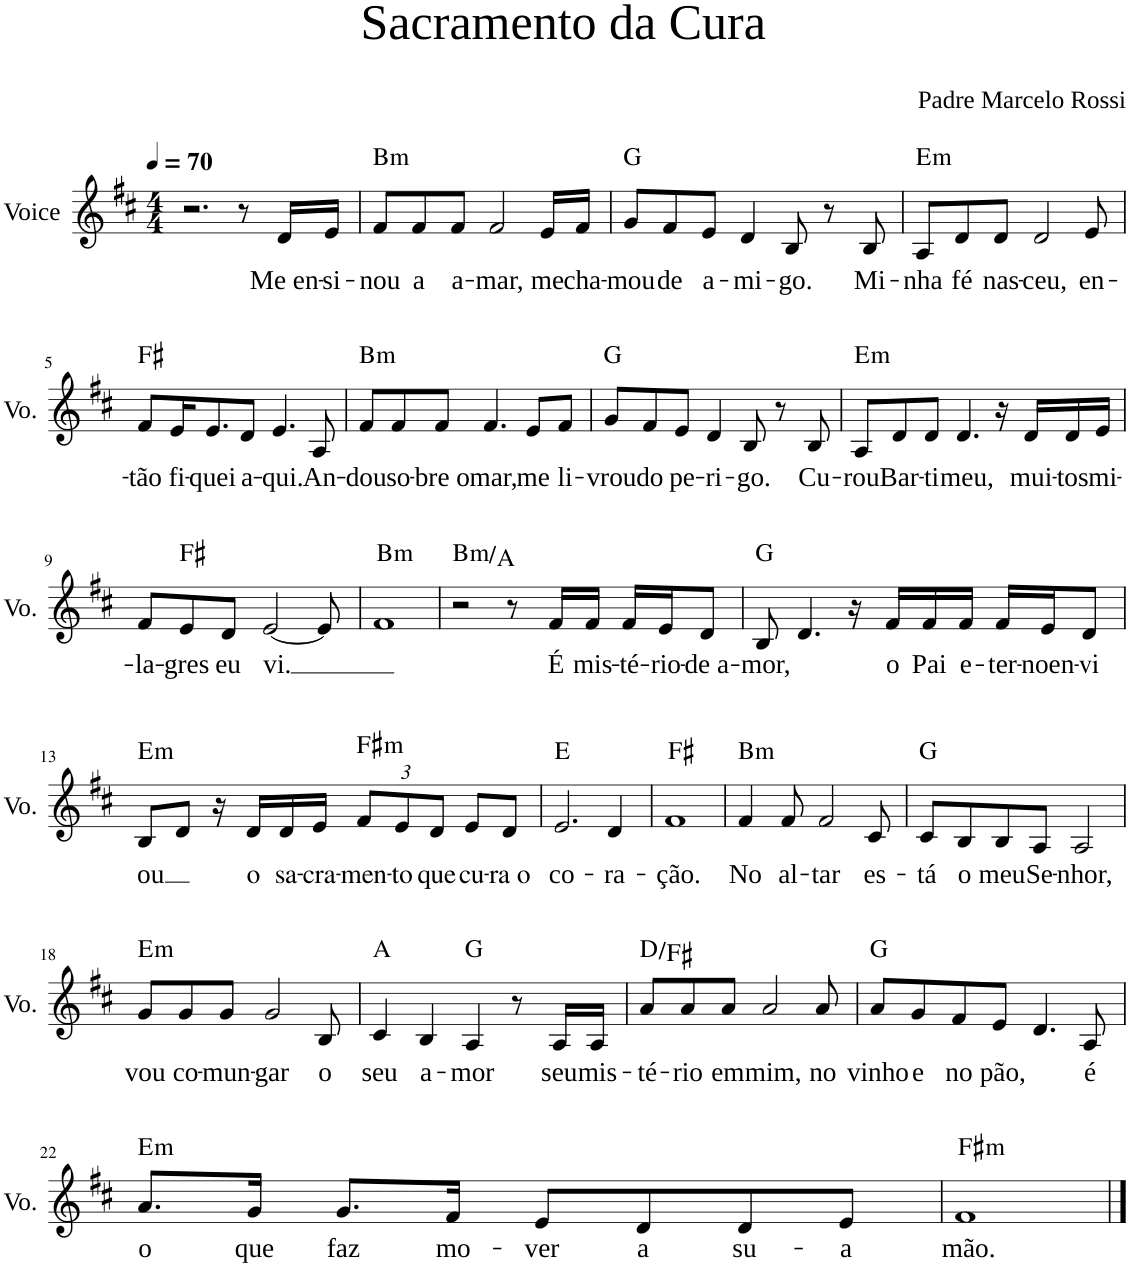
**kern	**text	**harte
*part1	*part1	*part1
*staff1	*staff1	*
*I"Voice	*	*
*I'Vo.	*	*
*clefG2	*	*
*k[f#c#]	*	*
*M4/4	*	*
*MM70	*	*
=1	=1	=1
2.r	.	.
8r	.	.
!	!LO:LY:b	!
16d/LL	Me en-	.
!	!LO:LY:b	!
16e/JJ	-si-	.
=2	=2	=2
!	!LO:LY:b	!LO:H:kt=m
8f#/L	-nou	B:min
!	!LO:LY:b	!
8f#/	a	.
!	!LO:LY:b	!
8f#/J	a-	.
!	!LO:LY:b	!
2f#/	-mar,	.
!	!LO:LY:b	!
16e/LL	me	.
!	!LO:LY:b	!
16f#/JJ	cha-	.
=3	=3	=3
!	!LO:LY:b	!
8g/L	-mou	G:maj
!	!LO:LY:b	!
8f#/	de	.
!	!LO:LY:b	!
8e/J	a-	.
!	!LO:LY:b	!
4d/	-mi-	.
!	!LO:LY:b	!
8B/	-go.	.
8r	.	.
!	!LO:LY:b	!
8B/	Mi-	.
=4	=4	=4
!	!LO:LY:b	!LO:H:kt=m
8A/L	-nha	E:min
!	!LO:LY:b	!
8d/	fé	.
!	!LO:LY:b	!
8d/J	nas-	.
!	!LO:LY:b	!
2d/	-ceu,	.
!	!LO:LY:b	!
8e/	en-	.
!!LO:LB:g=z
=5	=5	=5
!	!LO:LY:b	!
8f#/L	-tão	F#:maj
!	!LO:LY:b	!
16e/K	fi-	.
!	!LO:LY:b	!
8.e/	-quei	.
!	!LO:LY:b	!
8d/J	a-	.
!	!LO:LY:b	!
4.e/	-qui.	.
!	!LO:LY:b	!
8A/	An-	.
=6	=6	=6
!	!LO:LY:b	!LO:H:kt=m
8f#/L	-dou	B:min
!	!LO:LY:b	!
8f#/	so-	.
!	!LO:LY:b	!
8f#/J	-bre o	.
!	!LO:LY:b	!
4.f#/	mar,	.
!	!LO:LY:b	!
8e/L	me	.
!	!LO:LY:b	!
8f#/J	li-	.
=7	=7	=7
!	!LO:LY:b	!
8g/L	-vrou	G:maj
!	!LO:LY:b	!
8f#/	do	.
!	!LO:LY:b	!
8e/J	pe-	.
!	!LO:LY:b	!
4d/	-ri-	.
!	!LO:LY:b	!
8B/	-go.	.
8r	.	.
!	!LO:LY:b	!
8B/	Cu-	.
=8	=8	=8
!	!LO:LY:b	!LO:H:kt=m
8A/L	-rou	E:min
!	!LO:LY:b	!
8d/	Bar-	.
!	!LO:LY:b	!
8d/J	-ti	.
!	!LO:LY:b	!
4.d/	meu,	.
16r	.	.
!	!LO:LY:b	!
16d/LL	mui-	.
!	!LO:LY:b	!
16d/	-tos	.
!	!LO:LY:b	!
16e/JJ	mi-	.
!!LO:LB:g=z
=9	=9	=9
!	!LO:LY:b	!
8f#/L	-la-	.
!	!LO:LY:b	!
8e/	-gres	F#:maj
!	!LO:LY:b	!
8d/J	eu	.
!	!LO:LY:b	!
[2e/	vi.	.
8e/]	.	.
=10	=10	=10
!	!	!LO:H:kt=m
1f#	.	B:min
=11	=11	=11
!	!	!LO:H:kt=m
2r	.	B:min/b7
8r	.	.
!	!LO:LY:b	!
16f#/LL	É	.
!	!LO:LY:b	!
16f#/JJ	mis-	.
!	!LO:LY:b	!
16f#/LL	-té-	.
!	!LO:LY:b	!
16e/J	-rio-	.
!	!LO:LY:b	!
8d/J	-de a-	.
=12	=12	=12
!	!LO:LY:b	!
8B/	-mor,	G:maj
4.d/	.	.
16r	.	.
!	!LO:LY:b	!
16f#/LL	o	.
!	!LO:LY:b	!
16f#/	Pai	.
!	!LO:LY:b	!
16f#/JJ	e-	.
!	!LO:LY:b	!
16f#/LL	-ter-	.
!	!LO:LY:b	!
16e/J	-noen-	.
!	!LO:LY:b	!
8d/J	-vi	.
!!LO:LB:g=z
=13	=13	=13
!	!LO:LY:b	!LO:H:kt=m
8B/L	-ou	E:min
8d/J	.	.
16r	.	.
!	!LO:LY:b	!
16d/LL	o	.
!	!LO:LY:b	!
16d/	sa-	.
!	!LO:LY:b	!
16e/JJ	-cra-	.
*Xbrackettup	*	*
!	!LO:LY:b	!LO:H:kt=m
12f#/L	-men-	F#:min
!	!LO:LY:b	!
12e/	-to	.
!	!LO:LY:b	!
12d/J	que	.
!	!LO:LY:b	!
8e/L	cu-	.
!	!LO:LY:b	!
8d/J	-ra o	.
=14	=14	=14
!	!LO:LY:b	!
2.e/	co-	E:maj
!	!LO:LY:b	!
4d/	-ra-	.
=15	=15	=15
!	!LO:LY:b	!
1f#	-ção.	F#:maj
=16	=16	=16
!	!LO:LY:b	!LO:H:kt=m
4f#/	No	B:min
!	!LO:LY:b	!
8f#/	al-	.
!	!LO:LY:b	!
2f#/	-tar	.
!	!LO:LY:b	!
8c#/	es-	.
=17	=17	=17
!	!LO:LY:b	!
8c#/L	-tá	G:maj
!	!LO:LY:b	!
8B/	o	.
!	!LO:LY:b	!
8B/	meu	.
!	!LO:LY:b	!
8A/J	Se-	.
!	!LO:LY:b	!
2A/	-nhor,	.
!!LO:LB:g=z
=18	=18	=18
!	!LO:LY:b	!LO:H:kt=m
8g/L	vou	E:min
!	!LO:LY:b	!
8g/	co-	.
!	!LO:LY:b	!
8g/J	-mun-	.
!	!LO:LY:b	!
2g/	-gar	.
!	!LO:LY:b	!
8B/	o	.
=19	=19	=19
!	!LO:LY:b	!
4c#/	seu	A:maj
!	!LO:LY:b	!
4B/	a-	.
!	!LO:LY:b	!
4A/	-mor	G:maj
8r	.	.
!	!LO:LY:b	!
16A/LL	seu	.
!	!LO:LY:b	!
16A/JJ	mis-	.
=20	=20	=20
!	!LO:LY:b	!
8a/L	-té-	D:maj/3
!	!LO:LY:b	!
8a/	-rio	.
!	!LO:LY:b	!
8a/J	em	.
!	!LO:LY:b	!
2a/	mim,	.
!	!LO:LY:b	!
8a/	no	.
=21	=21	=21
!	!LO:LY:b	!
8a/L	vinho	G:maj
!	!LO:LY:b	!
8g/	e	.
!	!LO:LY:b	!
8f#/	no	.
!	!LO:LY:b	!
8e/J	pão,	.
4.d/	.	.
!	!LO:LY:b	!
8A/	é	.
!!LO:LB:g=z
=22	=22	=22
!	!LO:LY:b	!LO:H:kt=m
8.a/L	o	E:min
!	!LO:LY:b	!
16g/Jk	que	.
!	!LO:LY:b	!
8.g/L	faz	.
!	!LO:LY:b	!
16f#/Jk	mo-	.
!	!LO:LY:b	!
8e/L	-ver	.
!	!LO:LY:b	!
8d/	a	.
!	!LO:LY:b	!
8d/	su-	.
!	!LO:LY:b	!
8e/J	-a	.
=23	=23	=23
!	!LO:LY:b	!LO:H:kt=m
1f#	mão.	F#:min
==	==	==
*-	*-	*-
